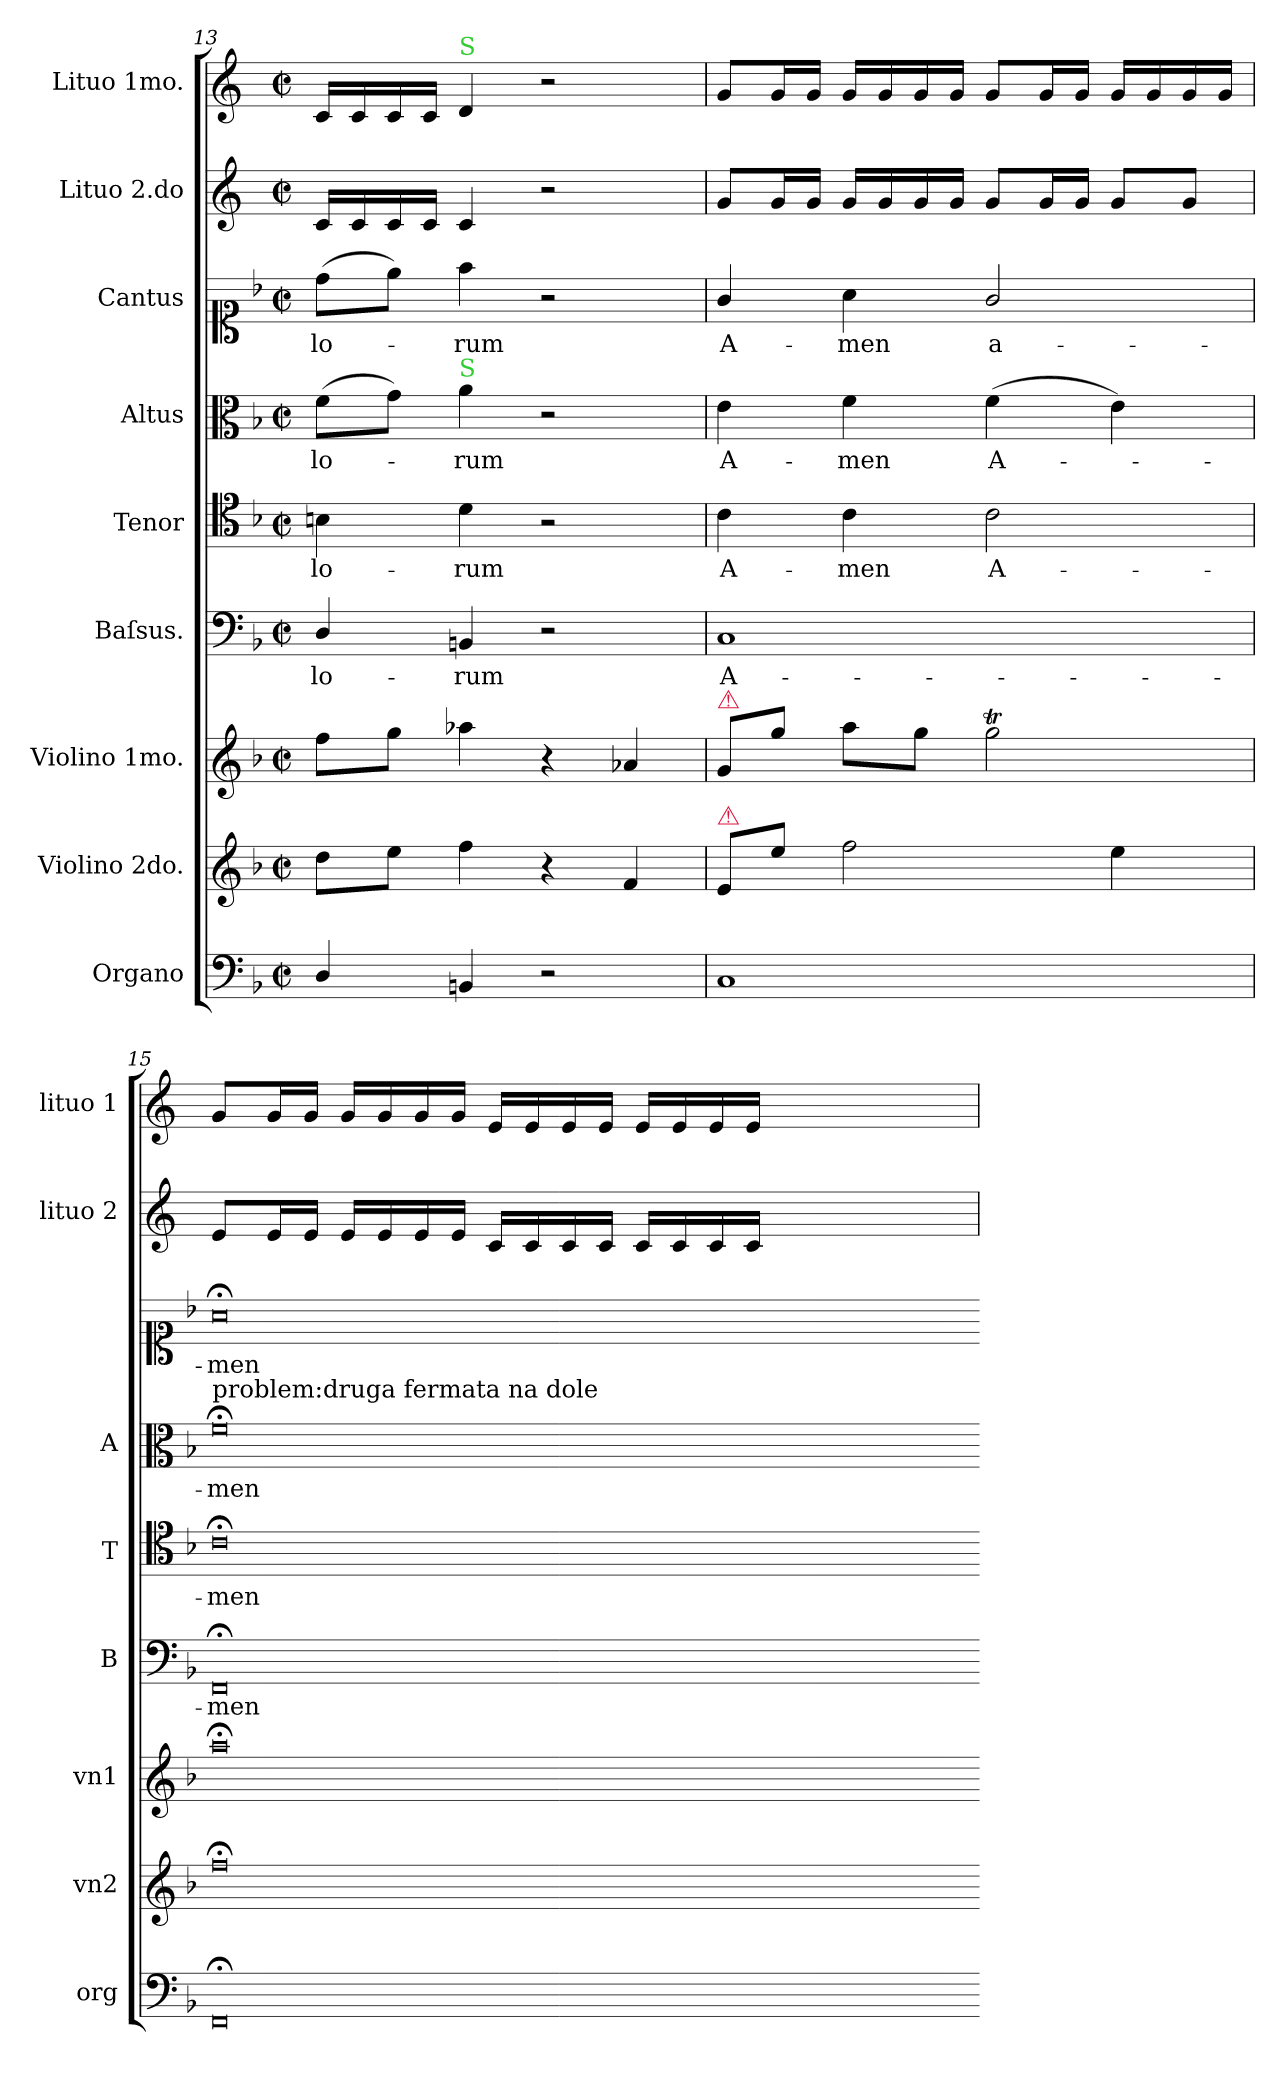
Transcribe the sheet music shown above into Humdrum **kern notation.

**kern	**kern	**kern	**kern	**text	**kern	**text	**kern	**text	**kern	**text	**kern	**kern	**dynam
*part9	*part8	*part7	*part6	*part6	*part5	*part5	*part4	*part4	*part3	*part3	*part2	*part1	*part1
*staff9	*staff8	*staff7	*staff6	*staff6	*staff5	*staff5	*staff4	*staff4	*staff3	*staff3	*staff2	*staff1	*staff1
*I"Organo	*I"Violino 2do.	*I"Violino 1mo.	*I"Baſsus.	*	*I"Tenor	*	*I"Altus	*	*I"Cantus	*	*I"Lituo 2.do	*I"Lituo 1mo.	*
*I'org	*I'vn2	*I'vn1	*I'B	*	*I'T	*	*I'A	*	*	*	*I'lituo 2	*I'lituo 1	*
*clefF4	*clefG2	*clefG2	*clefF4	*	*clefC4	*	*clefC3	*	*clefC1	*	*clefG2	*clefG2	*
*	*	*	*	*	*	*	*	*	*	*	*ITrd-3c-5	*ITrd-3c-5	*
*k[b-]	*k[b-]	*k[b-]	*k[b-]	*	*k[b-]	*	*k[b-]	*	*k[b-]	*	*k[b-]	*k[b-]	*
*M2/2	*M2/2	*M2/2	*M2/2	*	*M2/2	*	*M2/2	*	*M2/2	*	*M2/2	*M2/2	*
*met(c|)	*met(c|)	*met(c|)	*met(c|)	*	*met(c|)	*	*met(c|)	*	*met(c|)	*	*met(c|)	*met(c|)	*
=13	=13	=13	=13	=13	=13	=13	=13	=13	=13	=13	=13	=13	=13
4D/	8dd\L	8ff\L	4D/	-lo-	4Bn\	-lo-	(8f\L	-lo-	(8dd\L	-lo-	16f/LL	16f/LL	.
.	.	.	.	.	.	.	.	.	.	.	16f/	16f/	.
.	8ee\J	8gg\J	.	.	.	.	8g\J)	.	8ee\J)	.	16f/	16f/	.
.	.	.	.	.	.	.	.	.	.	.	16f/JJ	16f/JJ	.
!	!	!	!	!	!	!	!	!	!	!	!	!LO:TX:a:color=limegreen:t=S	!
!	!	!	!	!	!	!	!LO:TX:a:color=limegreen:t=S	!	!	!	!	!	!
4BBn/	4ff\	4aa-X\	4BBn/	-rum	4d\	-rum	4a\	-rum	4ff\	-rum	4f/	4g/	.
2r	4r	4r	2r	.	2r	.	2r	.	2r	.	2r	2r	.
.	4f/	4a-X/	.	.	.	.	.	.	.	.	.	.	.
=14	=14	=14	=14	=14	=14	=14	=14	=14	=14	=14	=14	=14	=14
!	!	!LO:TX:a:color=crimson:t=⚠	!	!	!	!	!	!	!	!	!	!	!
!	!LO:TX:a:color=crimson:t=⚠	!	!	!	!	!	!	!	!	!	!	!	!
!	!	!	!	!	!	!	!	!	!	!	!	!	!LO:DY:b
1C/	8e/L	8g/L	1C/	A-	4c\	A-	4e\	A-	4g/	A-	8cc/L	8cc/L	Forte
.	8ee\J	8gg\J	.	.	.	.	.	.	.	.	16cc/L	16cc/L	.
.	.	.	.	.	.	.	.	.	.	.	16cc/JJ	16cc/JJ	.
.	2ff\	8aa\L	.	.	4c\	-men	4f\	-men	4a\	-men	16cc/LL	16cc/LL	.
.	.	.	.	.	.	.	.	.	.	.	16cc/	16cc/	.
.	.	8gg\J	.	.	.	.	.	.	.	.	16cc/	16cc/	.
.	.	.	.	.	.	.	.	.	.	.	16cc/JJ	16cc/JJ	.
.	.	2ggT\	.	.	2c\	A-	(4f\	A-	2g/	a-	8cc/L	8cc/L	.
.	.	.	.	.	.	.	.	.	.	.	16cc/L	16cc/L	.
.	.	.	.	.	.	.	.	.	.	.	16cc/JJ	16cc/JJ	.
.	4ee\	.	.	.	.	.	4e\)	.	.	.	8cc/L	16cc/LL	.
.	.	.	.	.	.	.	.	.	.	.	.	16cc/	.
.	.	.	.	.	.	.	.	.	.	.	8cc/J	16cc/	.
.	.	.	.	.	.	.	.	.	.	.	.	16cc/JJ	.
=15	=15	=15	=15	=15	=15	=15	=15	=15	=15	=15	=15	=15	=15
!	!	!	!	!	!	!	!LO:TX:a:t=problem&colon;druga fermata na dole	!	!	!	!	!	!
0FF;<;/	0ff;<\	0aa;<\	0FF;</	-men	0c;<;\	-men	0f;<;\	-men	0a;<;\	-men	8a/L	8cc/L	.
.	.	.	.	.	.	.	.	.	.	.	16a/L	16cc/L	.
.	.	.	.	.	.	.	.	.	.	.	16a/JJ	16cc/JJ	.
.	.	.	.	.	.	.	.	.	.	.	16a/LL	16cc/LL	.
.	.	.	.	.	.	.	.	.	.	.	16a/	16cc/	.
.	.	.	.	.	.	.	.	.	.	.	16a/	16cc/	.
.	.	.	.	.	.	.	.	.	.	.	16a/JJ	16cc/JJ	.
.	.	.	.	.	.	.	.	.	.	.	16f/LL	16a/LL	.
.	.	.	.	.	.	.	.	.	.	.	16f/	16a/	.
.	.	.	.	.	.	.	.	.	.	.	16f/	16a/	.
.	.	.	.	.	.	.	.	.	.	.	16f/JJ	16a/JJ	.
.	.	.	.	.	.	.	.	.	.	.	16f/LL	16a/LL	.
.	.	.	.	.	.	.	.	.	.	.	16f/	16a/	.
.	.	.	.	.	.	.	.	.	.	.	16f/	16a/	.
.	.	.	.	.	.	.	.	.	.	.	16f/JJ	16a/JJ	.
.	.	.	.	.	.	.	.	.	.	.	1ryy	1ryy	.
=-	=-	=-	=-	=	=-	=	=-	=	=-	=	=	=	=
*-	*-	*-	*-	*-	*-	*-	*-	*-	*-	*-	*-	*-	*-
